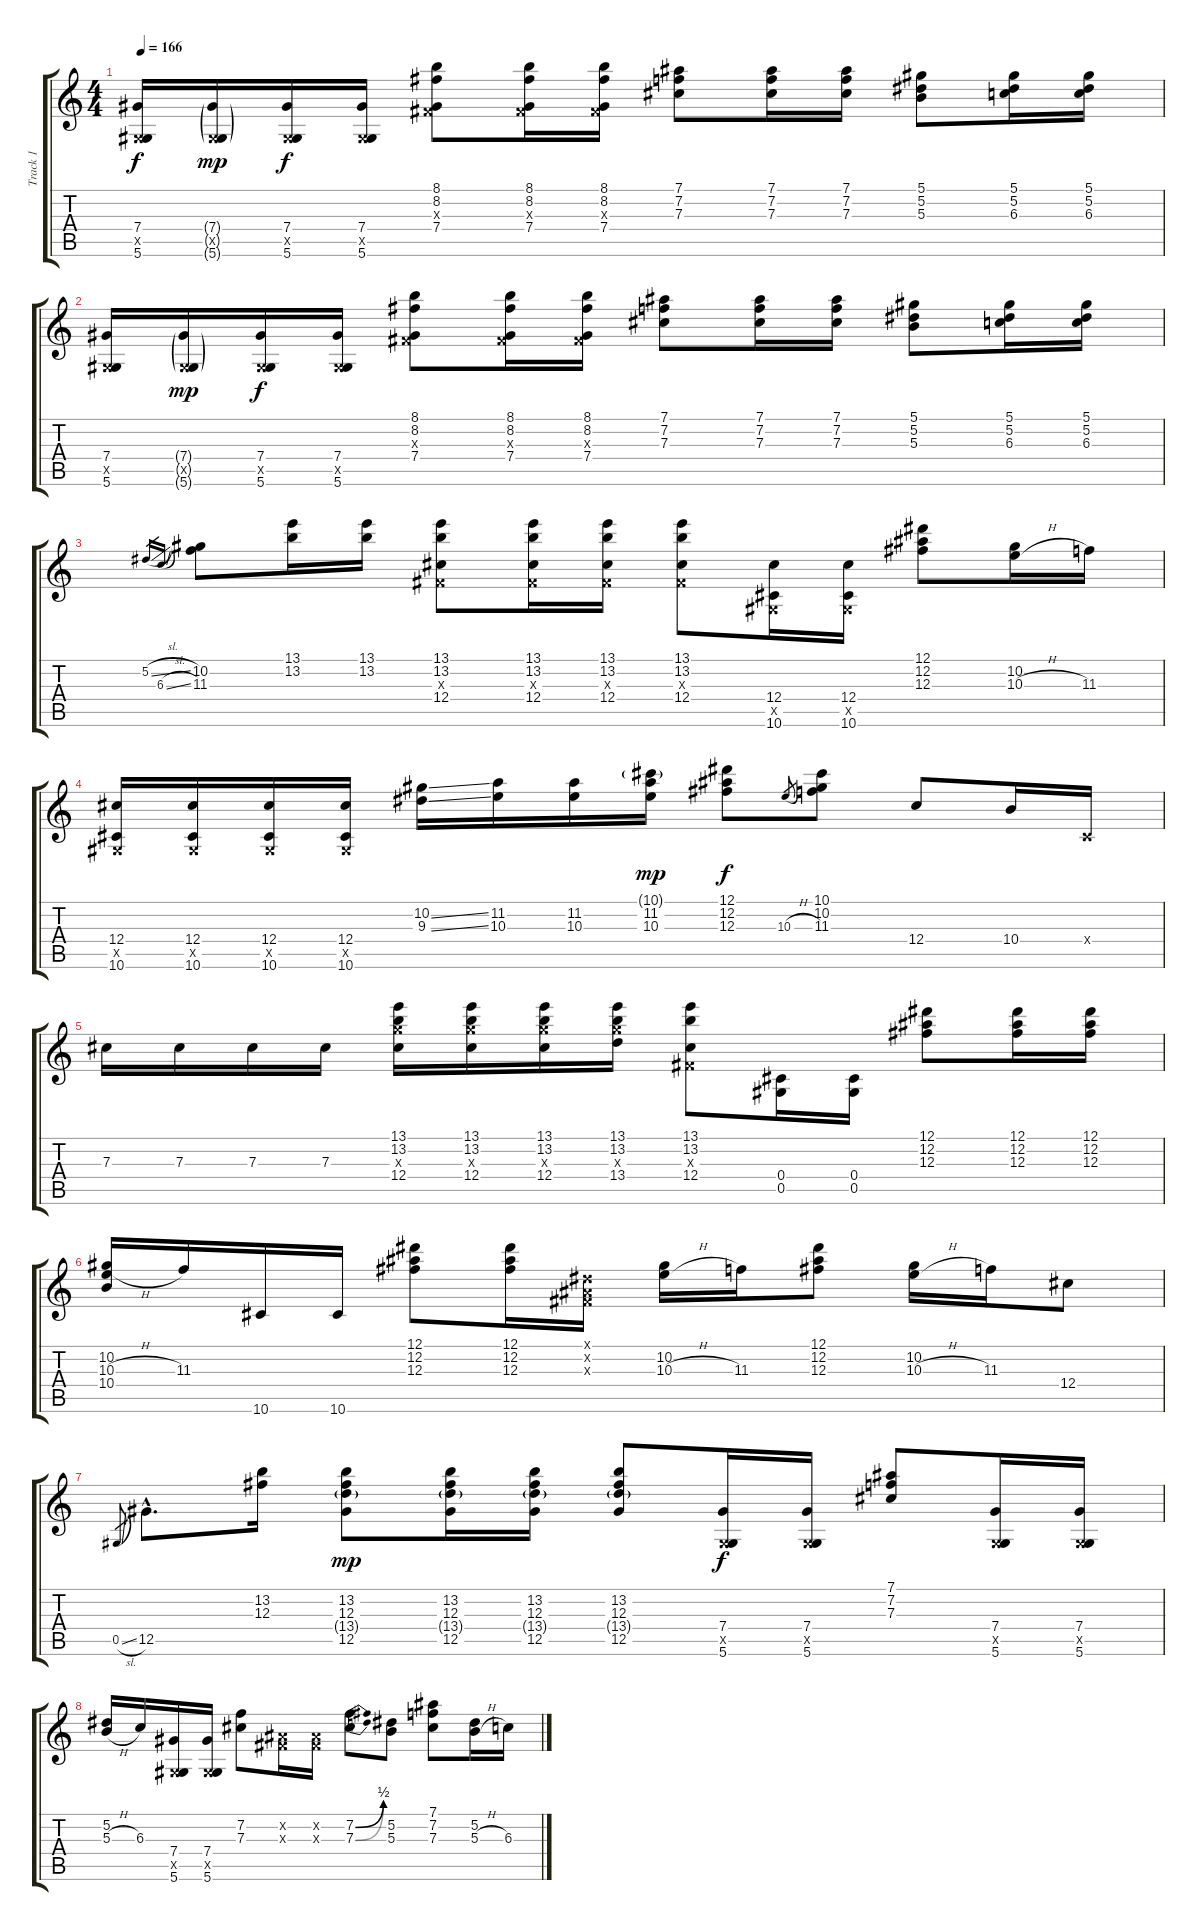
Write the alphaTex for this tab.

\track ("Track 1" "Track 1") {instrument acousticguitarnylon}
\staff {score tabs}
\tuning (Eb4 Bb3 Gb3 Db3 Ab2 Eb2) {hide}
\ts (4 4)
\tempo 166
\clef g2
\ks c
(7.4 0.5{x} 5.6).16{dy f} (7.4{g} 0.5{g x} 5.6{g}).16{dy mp} (7.4 0.5{x} 5.6).16{dy f} (7.4 0.5{x} 5.6).16 (8.1 8.2 0.3{x} 7.4).8 (8.1 8.2 0.3{x} 7.4).16 (8.1 8.2 0.3{x} 7.4).16 (7.1 7.2 7.3).8 (7.1 7.2 7.3).16 (7.1 7.2 7.3).16 (5.1 5.2 5.3).8 (5.1 5.2 6.3).16 (5.1 5.2 6.3).16 |
(7.4 0.5{x} 5.6).16 (7.4{g} 0.5{g x} 5.6{g}).16{dy mp} (7.4 0.5{x} 5.6).16{dy f} (7.4 0.5{x} 5.6).16 (8.1 8.2 0.3{x} 7.4).8 (8.1 8.2 0.3{x} 7.4).16 (8.1 8.2 0.3{x} 7.4).16 (7.1 7.2 7.3).8 (7.1 7.2 7.3).16 (7.1 7.2 7.3).16 (5.1 5.2 5.3).8 (5.1 5.2 6.3).16 (5.1 5.2 6.3).16 |
5.2{sl}.16{gr} 6.3{sl}.16{gr} (10.2 11.3).8 (13.1 13.2).16 (13.1 13.2).16 (13.1 13.2 0.3{x} 12.4).8 (13.1 13.2 0.3{x} 12.4).16 (13.1 13.2 0.3{x} 12.4).16 (13.1 13.2 0.3{x} 12.4).8 (12.4 0.5{x} 10.6).16 (12.4 0.5{x} 10.6).16 (12.1 12.2 12.3).8 (10.2 10.3{h}).16 11.3.16 |
(12.4 0.5{x} 10.6).16 (12.4 0.5{x} 10.6).16 (12.4 0.5{x} 10.6).16 (12.4 0.5{x} 10.6).16 (10.2{ss} 9.3{ss}).16 (11.2 10.3).16 (11.2 10.3).16 (10.1{g} 11.2 10.3).16{dy mp} (12.1 12.2 12.3).8{dy f} 10.3{h}.8{gr} (10.1 10.2 11.3).8 12.4.8 10.4.16 0.4{x}.16 |
7.3.16 7.3.16 7.3.16 7.3.16 (13.1 13.2 13.3{x} 12.4).16 (13.1 13.2 13.3{x} 12.4).16 (13.1 13.2 13.3{x} 12.4).16 (13.1 13.2 13.3{x} 13.4).16 (13.1 13.2 0.3{x} 12.4).8 (0.4 0.5).16 (0.4 0.5).16 (12.1 12.2 12.3).8 (12.1 12.2 12.3).16 (12.1 12.2 12.3).16 |
(10.2 10.3{h} 10.4).16 11.3.16 10.6.16 10.6.16 (12.1 12.2 12.3).8 (12.1 12.2 12.3).16 (0.1{x} 0.2{x} 0.3{x}).16 (10.2 10.3{h}).16 11.3.16 (12.1 12.2 12.3).8 (10.2 10.3{h}).16 11.3.16 12.4.8 |
0.5{sl}.8{gr} 12.5{hac}.8{d} (13.2 12.3).16 (13.2 12.3 13.4{g} 12.5).8{dy mp} (13.2 12.3 13.4{g} 12.5).16 (13.2 12.3 13.4{g} 12.5).16 (13.2 12.3 13.4{g} 12.5).8 (7.4 0.5{x} 5.6).16{dy f} (7.4 0.5{x} 5.6).16 (7.1 7.2 7.3).8 (7.4 0.5{x} 5.6).16 (7.4 0.5{x} 5.6).16 |
(5.2 5.3{h}).16 6.3.16 (7.4 0.5{x} 5.6).16 (7.4 0.5{x} 5.6).16 (7.2 7.3).8 (0.2{x} 0.3{x}).16 (0.2{x} 0.3{x}).16 (7.2{be (bend 0 0 60 2)} 7.3{be (bend 0 0 60 2)}).8 (5.2 5.3).8 (7.1 7.2 7.3).8 (5.2 5.3{h}).16 6.3.16
